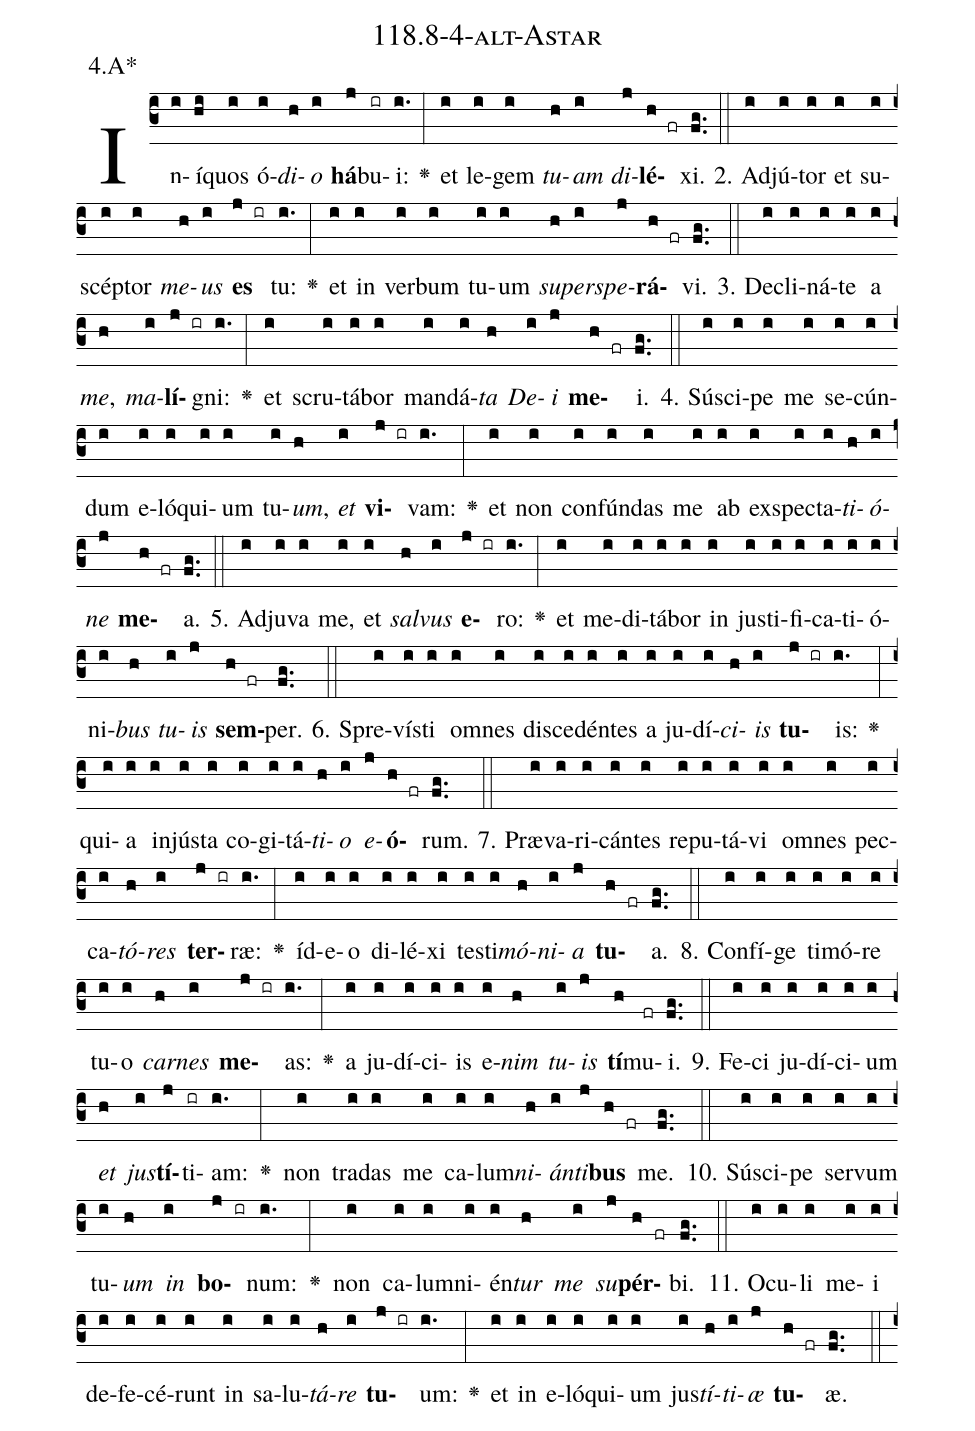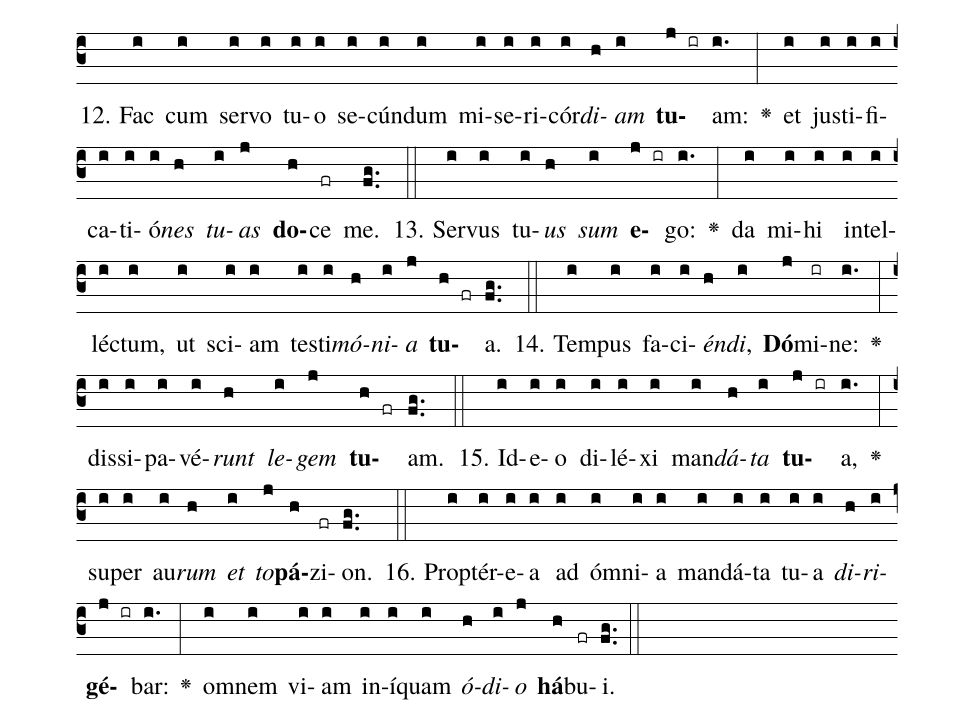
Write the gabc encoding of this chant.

name: 118.8-4-alt-Astar;
annotation: 4.A*;
%%
(c3)In(i)í(hi)quos(i) ó(i)<i>di</i>(h)<i>o</i>(i) <b>há</b>(j)bu(ir)i:(i.) <v>\greheightstar</v>(:) et(i) le(i)gem(i) <i>tu</i>(h)<i>am</i>(i) <i>di</i>(j)<b>lé</b>(h fr)xi.(fg..) (::)
2. Ad(i)jú(i)tor(i) et(i) su(i)scép(i)tor(i) <i>me</i>(h)<i>us</i>(i) <b>es</b>(j ir) tu:(i.) <v>\greheightstar</v>(:) et(i) in(i) ver(i)bum(i) tu(i)um(i) <i>su</i>(h)<i>per</i>(i)<i>spe</i>(j)<b>rá</b>(h fr)vi.(fg..) (::)
3. De(i)cli(i)ná(i)te(i) a(i) <i>me</i>,(h) <i>ma</i>(i)<b>lí</b>(j ir)gni:(i.) <v>\greheightstar</v>(:) et(i) scru(i)tá(i)bor(i) man(i)dá(i)<i>ta</i>(h) <i>De</i>(i)<i>i</i>(j) <b>me</b>(h fr)i.(fg..) (::)
4. Sú(i)sci(i)pe(i) me(i) se(i)cún(i)dum(i) e(i)ló(i)qui(i)um(i) tu(i)<i>um</i>,(h) <i>et</i>(i) <b>vi</b>(j ir)vam:(i.) <v>\greheightstar</v>(:) et(i) non(i) con(i)fún(i)das(i) me(i) ab(i) ex(i)spec(i)ta(i)<i>ti</i>(h)<i>ó</i>(i)<i>ne</i>(j) <b>me</b>(h fr)a.(fg..) (::)
5. Ad(i)ju(i)va(i) me,(i) et(i) <i>sal</i>(h)<i>vus</i>(i) <b>e</b>(j ir)ro:(i.) <v>\greheightstar</v>(:) et(i) me(i)di(i)tá(i)bor(i) in(i) jus(i)ti(i)fi(i)ca(i)ti(i)ó(i)ni(i)<i>bus</i>(h) <i>tu</i>(i)<i>is</i>(j) <b>sem</b>(h fr)per.(fg..) (::)
6. Spre(i)vís(i)ti(i) om(i)nes(i) di(i)sce(i)dén(i)tes(i) a(i) ju(i)dí(i)<i>ci</i>(h)<i>is</i>(i) <b>tu</b>(j ir)is:(i.) <v>\greheightstar</v>(:) qui(i)a(i) in(i)jús(i)ta(i) co(i)gi(i)tá(i)<i>ti</i>(h)<i>o</i>(i) <i>e</i>(j)<b>ó</b>(h fr)rum.(fg..) (::)
7. Præ(i)va(i)ri(i)cán(i)tes(i) re(i)pu(i)tá(i)vi(i) om(i)nes(i) pec(i)ca(i)<i>tó</i>(h)<i>res</i>(i) <b>ter</b>(j ir)ræ:(i.) <v>\greheightstar</v>(:) íd(i)e(i)o(i) di(i)lé(i)xi(i) tes(i)ti(i)<i>mó</i>(h)<i>ni</i>(i)<i>a</i>(j) <b>tu</b>(h fr)a.(fg..) (::)
8. Con(i)fí(i)ge(i) ti(i)mó(i)re(i) tu(i)o(i) <i>car</i>(h)<i>nes</i>(i) <b>me</b>(j ir)as:(i.) <v>\greheightstar</v>(:) a(i) ju(i)dí(i)ci(i)is(i) e(i)<i>nim</i>(h) <i>tu</i>(i)<i>is</i>(j) <b>tí</b>(h)mu(fr)i.(fg..) (::)
9. Fe(i)ci(i) ju(i)dí(i)ci(i)um(i) <i>et</i>(h) <i>jus</i>(i)<b>tí</b>(j)ti(ir)am:(i.) <v>\greheightstar</v>(:) non(i) tra(i)das(i) me(i) ca(i)lum(i)<i>ni</i>(h)<i>án</i>(i)<i>ti</i>(j)<b>bus</b>(h fr) me.(fg..) (::)
10. Sú(i)sci(i)pe(i) ser(i)vum(i) tu(i)<i>um</i>(h) <i>in</i>(i) <b>bo</b>(j ir)num:(i.) <v>\greheightstar</v>(:) non(i) ca(i)lum(i)ni(i)én(i)<i>tur</i>(h) <i>me</i>(i) <i>su</i>(j)<b>pér</b>(h fr)bi.(fg..) (::)
11. O(i)cu(i)li(i) me(i)i(i) de(i)fe(i)cé(i)runt(i) in(i) sa(i)lu(i)<i>tá</i>(h)<i>re</i>(i) <b>tu</b>(j ir)um:(i.) <v>\greheightstar</v>(:) et(i) in(i) e(i)ló(i)qui(i)um(i) jus(i)<i>tí</i>(h)<i>ti</i>(i)<i>æ</i>(j) <b>tu</b>(h fr)æ.(fg..) (::)
12. Fac(i) cum(i) ser(i)vo(i) tu(i)o(i) se(i)cún(i)dum(i) mi(i)se(i)ri(i)cór(i)<i>di</i>(h)<i>am</i>(i) <b>tu</b>(j ir)am:(i.) <v>\greheightstar</v>(:) et(i) jus(i)ti(i)fi(i)ca(i)ti(i)ó(i)<i>nes</i>(h) <i>tu</i>(i)<i>as</i>(j) <b>do</b>(h)ce(fr) me.(fg..) (::)
13. Ser(i)vus(i) tu(i)<i>us</i>(h) <i>sum</i>(i) <b>e</b>(j ir)go:(i.) <v>\greheightstar</v>(:) da(i) mi(i)hi(i) in(i)tel(i)léc(i)tum,(i) ut(i) sci(i)am(i) tes(i)ti(i)<i>mó</i>(h)<i>ni</i>(i)<i>a</i>(j) <b>tu</b>(h fr)a.(fg..) (::)
14. Tem(i)pus(i) fa(i)ci(i)<i>én</i>(h)<i>di</i>,(i) <b>Dó</b>(j)mi(ir)ne:(i.) <v>\greheightstar</v>(:) dis(i)si(i)pa(i)vé(i)<i>runt</i>(h) <i>le</i>(i)<i>gem</i>(j) <b>tu</b>(h fr)am.(fg..) (::)
15. Id(i)e(i)o(i) di(i)lé(i)xi(i) man(i)<i>dá</i>(h)<i>ta</i>(i) <b>tu</b>(j ir)a,(i.) <v>\greheightstar</v>(:) su(i)per(i) au(i)<i>rum</i>(h) <i>et</i>(i) <i>to</i>(j)<b>pá</b>(h)zi(fr)on.(fg..) (::)
16. Prop(i)tér(i)e(i)a(i) ad(i) óm(i)ni(i)a(i) man(i)dá(i)ta(i) tu(i)a(i) <i>di</i>(h)<i>ri</i>(i)<b>gé</b>(j ir)bar:(i.) <v>\greheightstar</v>(:) om(i)nem(i) vi(i)am(i) in(i)í(i)quam(i) <i>ó</i>(h)<i>di</i>(i)<i>o</i>(j) <b>há</b>(h)bu(fr)i.(fg..) (::)
